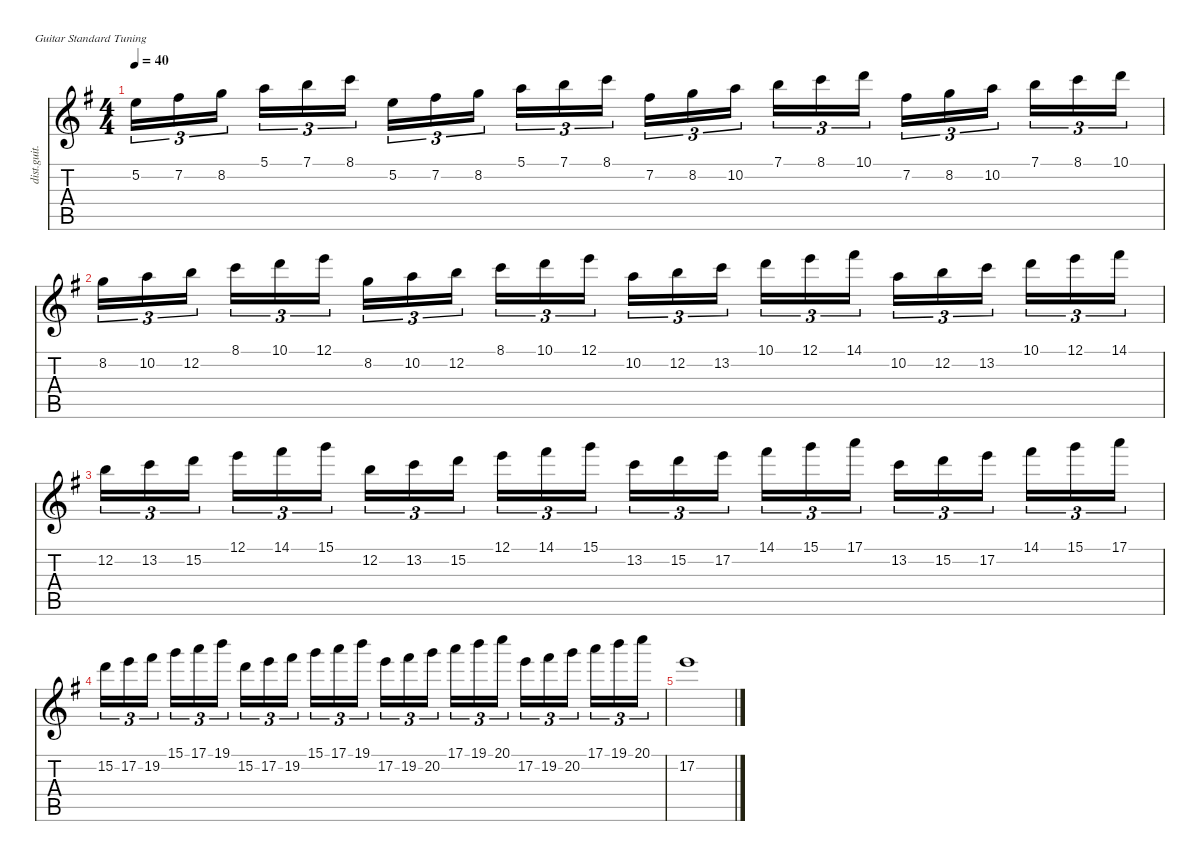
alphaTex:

\defaultSystemsLayout 4
\hideDynamics
\bracketExtendMode nobrackets
\track ("Distortion Guitar" "dist.guit.") {instrument distortionguitar}
\staff {score tabs}
\tuning (E4 B3 G3 D3 A2 E2)
\ts (4 4)
\tempo 40
\clef g2
\ks g
5.2{acc forcenatural}.16{tu (3 2) dy mf instrument distortionguitar beam Down} 7.2{acc #}.16{tu (3 2) beam Down} 8.2{acc forcenatural}.16{tu (3 2) beam Down} 5.1{acc forcenatural}.16{tu (3 2) beam Down} 7.1{acc forcenatural}.16{tu (3 2) beam Down} 8.1{acc forcenatural}.16{tu (3 2) beam Down} 5.2{acc forcenatural}.16{tu (3 2) beam Down} 7.2{acc #}.16{tu (3 2) beam Down} 8.2{acc forcenatural}.16{tu (3 2) beam Down} 5.1{acc forcenatural}.16{tu (3 2) beam Down} 7.1{acc forcenatural}.16{tu (3 2) beam Down} 8.1{acc forcenatural}.16{tu (3 2) beam Down} 7.2{acc #}.16{tu (3 2) beam Down} 8.2{acc forcenatural}.16{tu (3 2) beam Down} 10.2{acc forcenatural}.16{tu (3 2) beam Down} 7.1{acc forcenatural}.16{tu (3 2) beam Down} 8.1{acc forcenatural}.16{tu (3 2) beam Down} 10.1{acc forcenatural}.16{tu (3 2) beam Down} 7.2{acc #}.16{tu (3 2) beam Down} 8.2{acc forcenatural}.16{tu (3 2) beam Down} 10.2{acc forcenatural}.16{tu (3 2) beam Down} 7.1{acc forcenatural}.16{tu (3 2) beam Down} 8.1{acc forcenatural}.16{tu (3 2) beam Down} 10.1{acc forcenatural}.16{tu (3 2) beam Down} |
8.2{acc forcenatural}.16{tu (3 2) beam Down} 10.2{acc forcenatural}.16{tu (3 2) beam Down} 12.2{acc forcenatural}.16{tu (3 2) beam Down} 8.1{acc forcenatural}.16{tu (3 2) beam Down} 10.1{acc forcenatural}.16{tu (3 2) beam Down} 12.1{acc forcenatural}.16{tu (3 2) beam Down} 8.2{acc forcenatural}.16{tu (3 2) beam Down} 10.2{acc forcenatural}.16{tu (3 2) beam Down} 12.2{acc forcenatural}.16{tu (3 2) beam Down} 8.1{acc forcenatural}.16{tu (3 2) beam Down} 10.1{acc forcenatural}.16{tu (3 2) beam Down} 12.1{acc forcenatural}.16{tu (3 2) beam Down} 10.2{acc forcenatural}.16{tu (3 2) beam Down} 12.2{acc forcenatural}.16{tu (3 2) beam Down} 13.2{acc forcenatural}.16{tu (3 2) beam Down} 10.1{acc forcenatural}.16{tu (3 2) beam Down} 12.1{acc forcenatural}.16{tu (3 2) beam Down} 14.1{acc #}.16{tu (3 2) beam Down} 10.2{acc forcenatural}.16{tu (3 2) beam Down} 12.2{acc forcenatural}.16{tu (3 2) beam Down} 13.2{acc forcenatural}.16{tu (3 2) beam Down} 10.1{acc forcenatural}.16{tu (3 2) beam Down} 12.1{acc forcenatural}.16{tu (3 2) beam Down} 14.1{acc #}.16{tu (3 2) beam Down} |
12.2{acc forcenatural}.16{tu (3 2) beam Down} 13.2{acc forcenatural}.16{tu (3 2) beam Down} 15.2{acc forcenatural}.16{tu (3 2) beam Down} 12.1{acc forcenatural}.16{tu (3 2) beam Down} 14.1{acc #}.16{tu (3 2) beam Down} 15.1{acc forcenatural}.16{tu (3 2) beam Down} 12.2{acc forcenatural}.16{tu (3 2) beam Down} 13.2{acc forcenatural}.16{tu (3 2) beam Down} 15.2{acc forcenatural}.16{tu (3 2) beam Down} 12.1{acc forcenatural}.16{tu (3 2) beam Down} 14.1{acc #}.16{tu (3 2) beam Down} 15.1{acc forcenatural}.16{tu (3 2) beam Down} 13.2{acc forcenatural}.16{tu (3 2) beam Down} 15.2{acc forcenatural}.16{tu (3 2) beam Down} 17.2{acc forcenatural}.16{tu (3 2) beam Down} 14.1{acc #}.16{tu (3 2) beam Down} 15.1{acc forcenatural}.16{tu (3 2) beam Down} 17.1{acc forcenatural}.16{tu (3 2) beam Down} 13.2{acc forcenatural}.16{tu (3 2) beam Down} 15.2{acc forcenatural}.16{tu (3 2) beam Down} 17.2{acc forcenatural}.16{tu (3 2) beam Down} 14.1{acc #}.16{tu (3 2) beam Down} 15.1{acc forcenatural}.16{tu (3 2) beam Down} 17.1{acc forcenatural}.16{tu (3 2) beam Down} |
15.2{acc forcenatural}.16{tu (3 2) beam Down} 17.2{acc forcenatural}.16{tu (3 2) beam Down} 19.2{acc #}.16{tu (3 2) beam Down} 15.1{acc forcenatural}.16{tu (3 2) beam Down} 17.1{acc forcenatural}.16{tu (3 2) beam Down} 19.1{acc forcenatural}.16{tu (3 2) beam Down} 15.2{acc forcenatural}.16{tu (3 2) beam Down} 17.2{acc forcenatural}.16{tu (3 2) beam Down} 19.2{acc #}.16{tu (3 2) beam Down} 15.1{acc forcenatural}.16{tu (3 2) beam Down} 17.1{acc forcenatural}.16{tu (3 2) beam Down} 19.1{acc forcenatural}.16{tu (3 2) beam Down} 17.2{acc forcenatural}.16{tu (3 2) beam Down} 19.2{acc #}.16{tu (3 2) beam Down} 20.2{acc forcenatural}.16{tu (3 2) beam Down} 17.1{acc forcenatural}.16{tu (3 2) beam Down} 19.1{acc forcenatural}.16{tu (3 2) beam Down} 20.1{acc forcenatural}.16{tu (3 2) beam Down} 17.2{acc forcenatural}.16{tu (3 2) beam Down} 19.2{acc #}.16{tu (3 2) beam Down} 20.2{acc forcenatural}.16{tu (3 2) beam Down} 17.1{acc forcenatural}.16{tu (3 2) beam Down} 19.1{acc forcenatural}.16{tu (3 2) beam Down} 20.1{acc forcenatural}.16{tu (3 2) beam Down} |
17.2{acc forcenatural}.1{beam Down}
